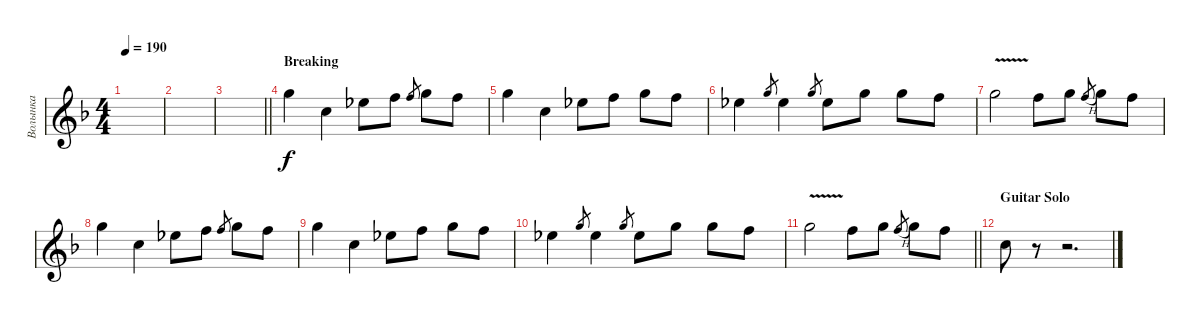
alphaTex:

\track ("Волынка" "Волынка") {instrument bassoon}
\staff {score}
\tuning (E5 B4 G4 D4 A3 E3) {hide}
\ts (4 4)
\tempo 190
\clef g2
\ks dminor
|
|
\barLineRight lightlight
|
\section ("" "Breaking")
8.2.4 5.3.4 4.2.8 6.2.8 6.2.8{gr} 8.2.8 6.2.8 |
8.2.4 5.3.4 4.2.8 6.2.8 8.2.8 6.2.8 |
4.2.4 8.2.8{gr} 4.2.4 8.2.8{gr} 4.2.8 8.2.8 8.2.8 6.2.8 |
8.2{v}.2 6.2.8 8.2.8 6.2{h}.8{gr} 8.2.8 6.2.8 |
8.2.4 5.3.4 4.2.8 6.2.8 6.2.8{gr} 8.2.8 6.2.8 |
8.2.4 5.3.4 4.2.8 6.2.8 8.2.8 6.2.8 |
4.2.4 8.2.8{gr} 4.2.4 8.2.8{gr} 4.2.8 8.2.8 8.2.8 6.2.8 |
\barLineRight lightlight
8.2{v}.2 6.2.8 8.2.8 6.2{h}.8{gr} 8.2.8 6.2.8 |
\section ("" "Guitar Solo")
5.3.8 r.8 r.2{d}
